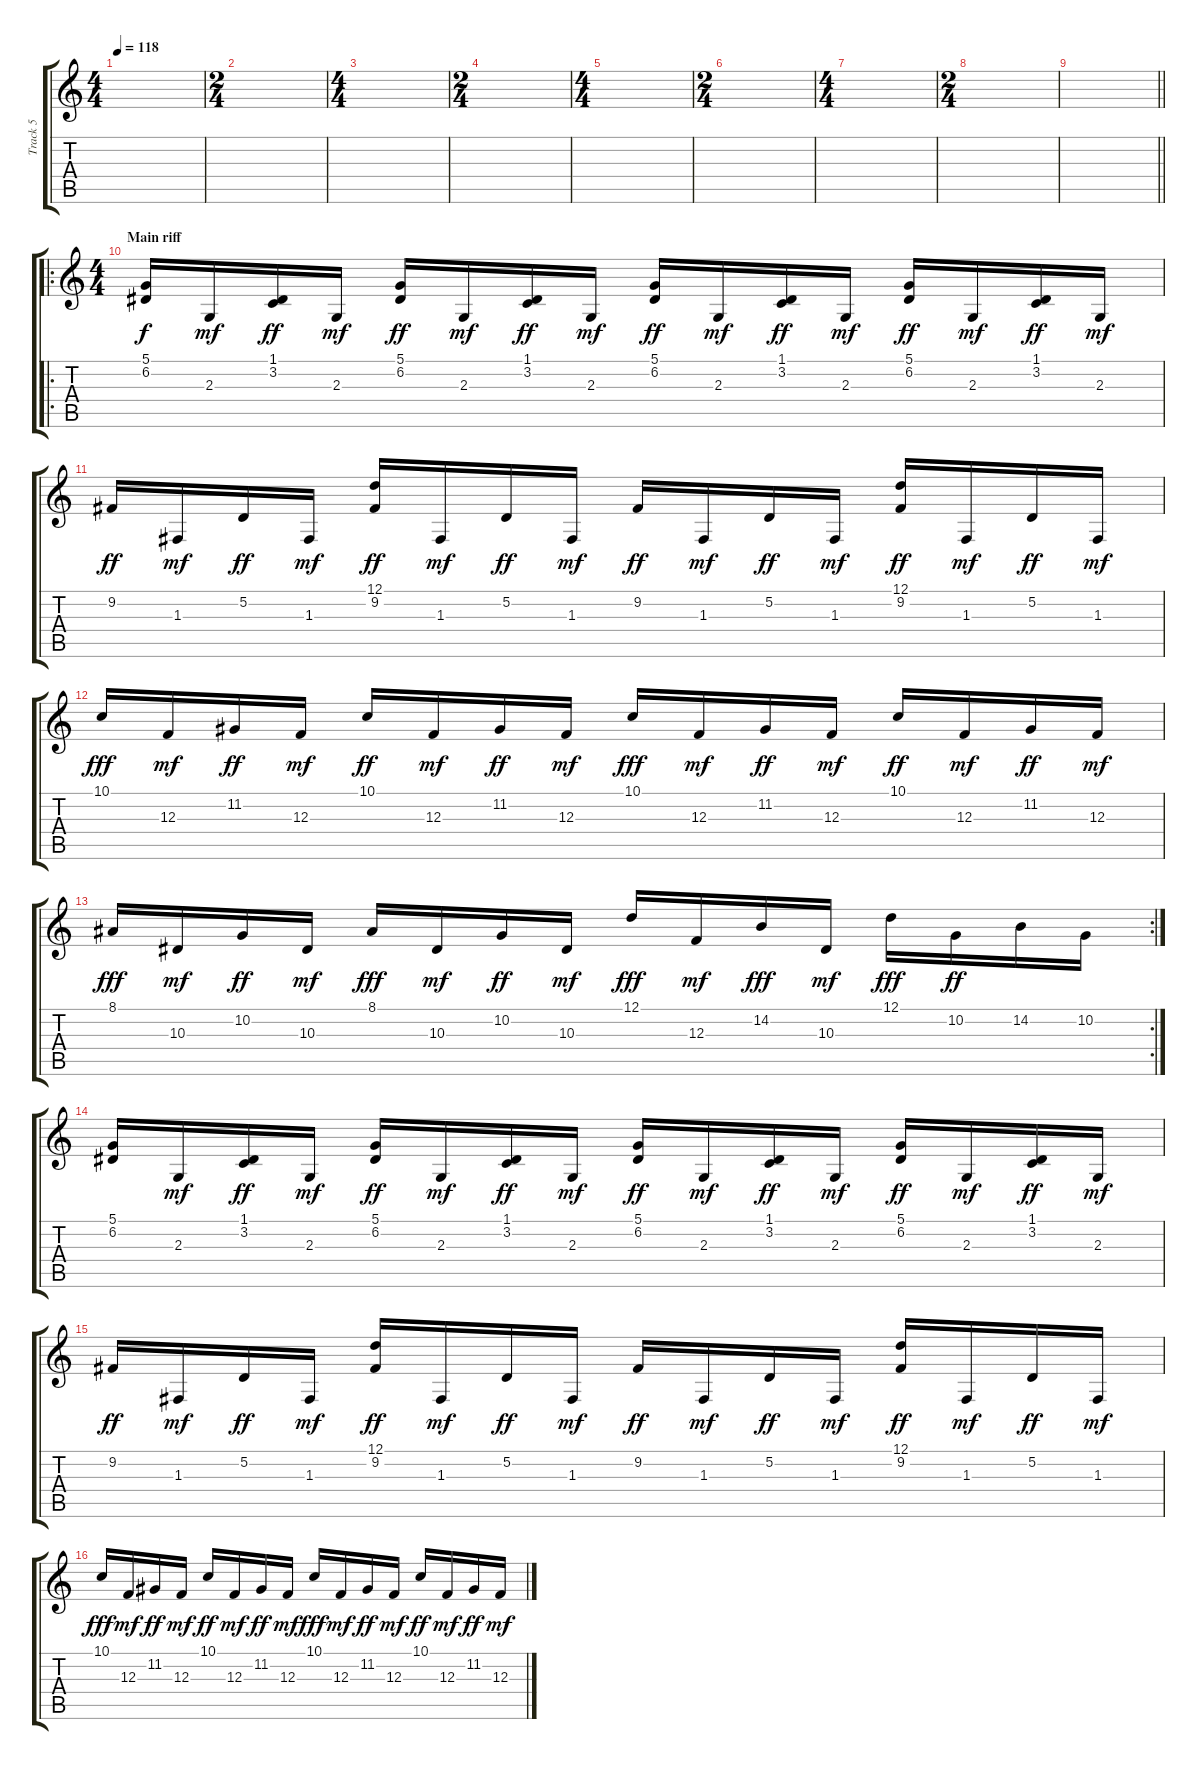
\track ("Track 5" "Track 5") {instrument pizzicatostrings}
\staff {score tabs}
\tuning (D4 A3 F3 C3 G2 C2) {hide}
\ts (4 4)
\tempo 118
\clef g2
\ks c
|
\ts (2 4)
|
\ts (4 4)
|
\ts (2 4)
|
\ts (4 4)
|
\ts (2 4)
|
\ts (4 4)
|
\ts (2 4)
|
\barLineRight lightlight
|
\ro
\ts (4 4)
\section ("" "Main riff")
(5.1 6.2).16 2.3.16{dy mf} (1.1 3.2).16{dy ff} 2.3.16{dy mf} (5.1 6.2).16{dy ff} 2.3.16{dy mf} (1.1 3.2).16{dy ff} 2.3.16{dy mf} (5.1 6.2).16{dy ff} 2.3.16{dy mf} (1.1 3.2).16{dy ff} 2.3.16{dy mf} (5.1 6.2).16{dy ff} 2.3.16{dy mf} (1.1 3.2).16{dy ff} 2.3.16{dy mf} |
9.2.16{dy ff} 1.3.16{dy mf} 5.2.16{dy ff} 1.3.16{dy mf} (12.1 9.2).16{dy ff} 1.3.16{dy mf} 5.2.16{dy ff} 1.3.16{dy mf} 9.2.16{dy ff} 1.3.16{dy mf} 5.2.16{dy ff} 1.3.16{dy mf} (12.1 9.2).16{dy ff} 1.3.16{dy mf} 5.2.16{dy ff} 1.3.16{dy mf} |
10.1.16{dy fff} 12.3.16{dy mf} 11.2.16{dy ff} 12.3.16{dy mf} 10.1.16{dy ff} 12.3.16{dy mf} 11.2.16{dy ff} 12.3.16{dy mf} 10.1.16{dy fff} 12.3.16{dy mf} 11.2.16{dy ff} 12.3.16{dy mf} 10.1.16{dy ff} 12.3.16{dy mf} 11.2.16{dy ff} 12.3.16{dy mf} |
\rc 2
8.1.16{dy fff} 10.3.16{dy mf} 10.2.16{dy ff} 10.3.16{dy mf} 8.1.16{dy fff} 10.3.16{dy mf} 10.2.16{dy ff} 10.3.16{dy mf} 12.1.16{dy fff} 12.3.16{dy mf} 14.2.16{dy fff} 10.3.16{dy mf} 12.1.16{dy fff} 10.2.16{dy ff} 14.2.16 10.2.16 |
(5.1 6.2).16 2.3.16{dy mf} (1.1 3.2).16{dy ff} 2.3.16{dy mf} (5.1 6.2).16{dy ff} 2.3.16{dy mf} (1.1 3.2).16{dy ff} 2.3.16{dy mf} (5.1 6.2).16{dy ff} 2.3.16{dy mf} (1.1 3.2).16{dy ff} 2.3.16{dy mf} (5.1 6.2).16{dy ff} 2.3.16{dy mf} (1.1 3.2).16{dy ff} 2.3.16{dy mf} |
9.2.16{dy ff} 1.3.16{dy mf} 5.2.16{dy ff} 1.3.16{dy mf} (12.1 9.2).16{dy ff} 1.3.16{dy mf} 5.2.16{dy ff} 1.3.16{dy mf} 9.2.16{dy ff} 1.3.16{dy mf} 5.2.16{dy ff} 1.3.16{dy mf} (12.1 9.2).16{dy ff} 1.3.16{dy mf} 5.2.16{dy ff} 1.3.16{dy mf} |
10.1.16{dy fff} 12.3.16{dy mf} 11.2.16{dy ff} 12.3.16{dy mf} 10.1.16{dy ff} 12.3.16{dy mf} 11.2.16{dy ff} 12.3.16{dy mf} 10.1.16{dy fff} 12.3.16{dy mf} 11.2.16{dy ff} 12.3.16{dy mf} 10.1.16{dy ff} 12.3.16{dy mf} 11.2.16{dy ff} 12.3.16{dy mf}
